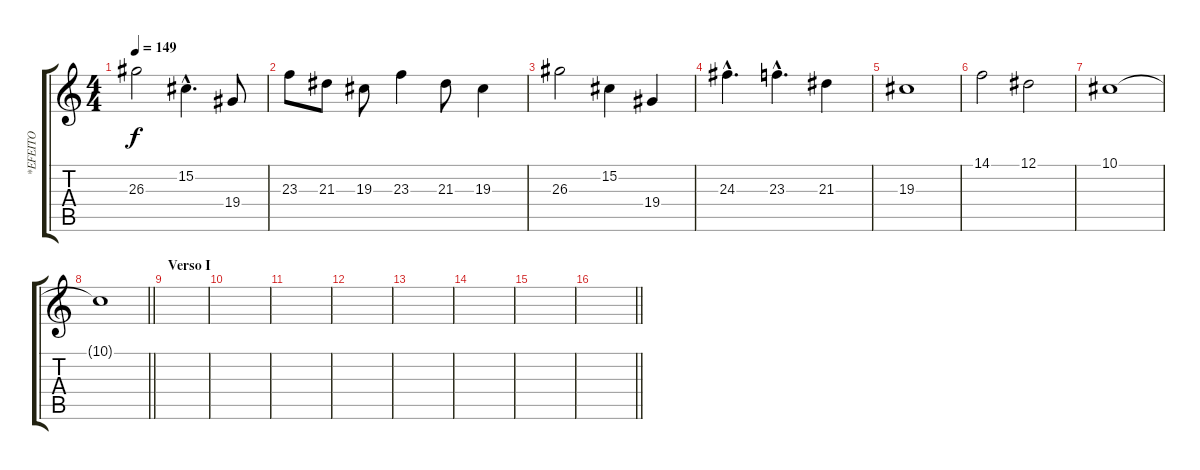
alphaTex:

\track ("*EFEITO" "*EFEITO") {instrument pad4choir}
\staff {score tabs}
\tuning (Eb4 Bb3 Gb3 Db3 Ab2 Eb2) {hide}
\ts (4 4)
\tempo 149
\clef g2
\ks c
26.3.2{dy f} 15.2{hac}.4{d} 19.4.8 |
23.3.8 21.3.8 19.3.8 23.3.4 21.3.8 19.3.4 |
26.3.2 15.2.4 19.4.4 |
24.3{hac}.4{d} 23.3{hac}.4{d} 21.3.4 |
19.3.1 |
14.1.2 12.1.2 |
10.1.1 |
\barLineRight lightlight
10.1{t}.1 |
\section ("" "Verso I")
|
|
|
|
|
|
|
\barLineRight lightlight
